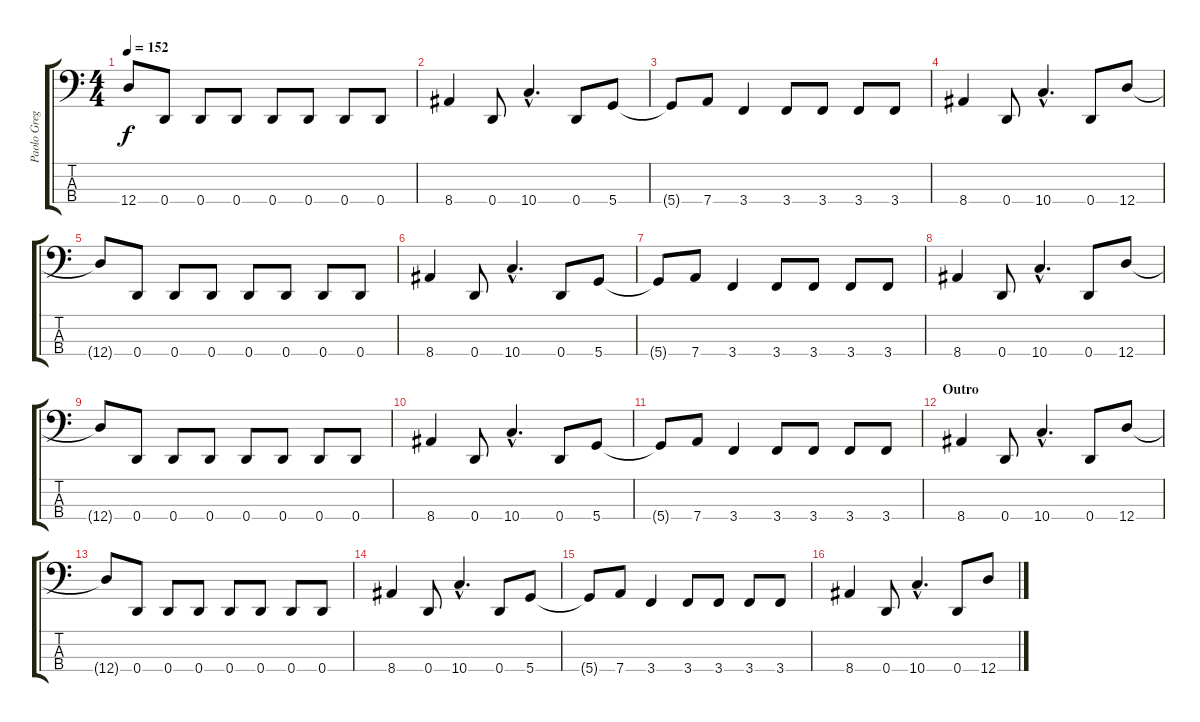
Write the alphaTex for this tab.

\track ("Paolo Gregoletto" "Paolo Greg") {instrument electricbasspick}
\staff {score tabs}
\tuning (G2 D2 A1 D1) {hide}
\ts (4 4)
\tempo 152
\clef f4
\ks c
12.4{t}.8{dy f} 0.4.8 0.4.8 0.4.8 0.4.8 0.4.8 0.4.8 0.4.8 |
8.4.4 0.4.8 10.4{hac}.4{d} 0.4.8 5.4.8 |
5.4{t}.8 7.4.8 3.4.4 3.4.8 3.4.8 3.4.8 3.4.8 |
8.4.4 0.4.8 10.4{hac}.4{d} 0.4.8 12.4.8 |
12.4{t}.8 0.4.8 0.4.8 0.4.8 0.4.8 0.4.8 0.4.8 0.4.8 |
8.4.4 0.4.8 10.4{hac}.4{d} 0.4.8 5.4.8 |
5.4{t}.8 7.4.8 3.4.4 3.4.8 3.4.8 3.4.8 3.4.8 |
8.4.4 0.4.8 10.4{hac}.4{d} 0.4.8 12.4.8 |
12.4{t}.8 0.4.8 0.4.8 0.4.8 0.4.8 0.4.8 0.4.8 0.4.8 |
8.4.4 0.4.8 10.4{hac}.4{d} 0.4.8 5.4.8 |
5.4{t}.8 7.4.8 3.4.4 3.4.8 3.4.8 3.4.8 3.4.8 |
\section ("" "Outro")
8.4.4 0.4.8 10.4{hac}.4{d} 0.4.8 12.4.8 |
12.4{t}.8 0.4.8 0.4.8 0.4.8 0.4.8 0.4.8 0.4.8 0.4.8 |
8.4.4 0.4.8 10.4{hac}.4{d} 0.4.8 5.4.8 |
5.4{t}.8 7.4.8 3.4.4 3.4.8 3.4.8 3.4.8 3.4.8 |
8.4.4 0.4.8 10.4{hac}.4{d} 0.4.8 12.4.8
